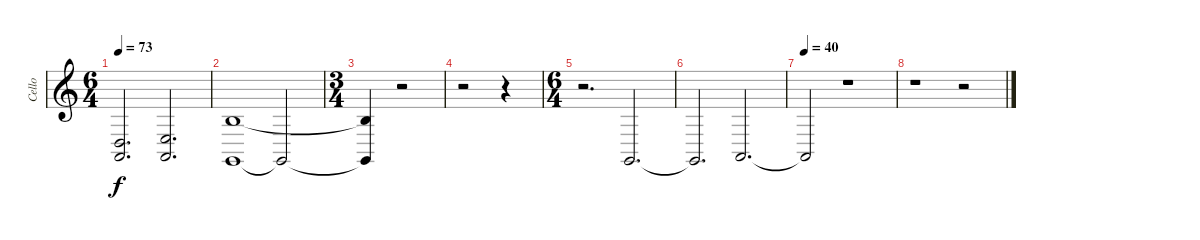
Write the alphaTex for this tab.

\track ("Cello" "Cello") {instrument cello}
\staff {score}
\tuning (E4 B3 G3 D3 A2 E2) {hide}
\ts (6 4)
\tempo 73
\clef g2
\ks c
(5.5 5.6).2{d dy f} (7.5 5.6).2{d} |
(4.3 3.6).1{volume 0} 3.6{t}.2 |
\ts (3 4)
(4.3{t} 3.6{t}).4 r.2 |
r.2 r.4 |
\ts (6 4)
r.2{d} 3.6.2{d volume 9 instrument cello} |
3.6{t}.2{d} 5.6.2{d volume 4} |
\tempo 40
5.6{t}.2 r.1 |
r.1 r.2
